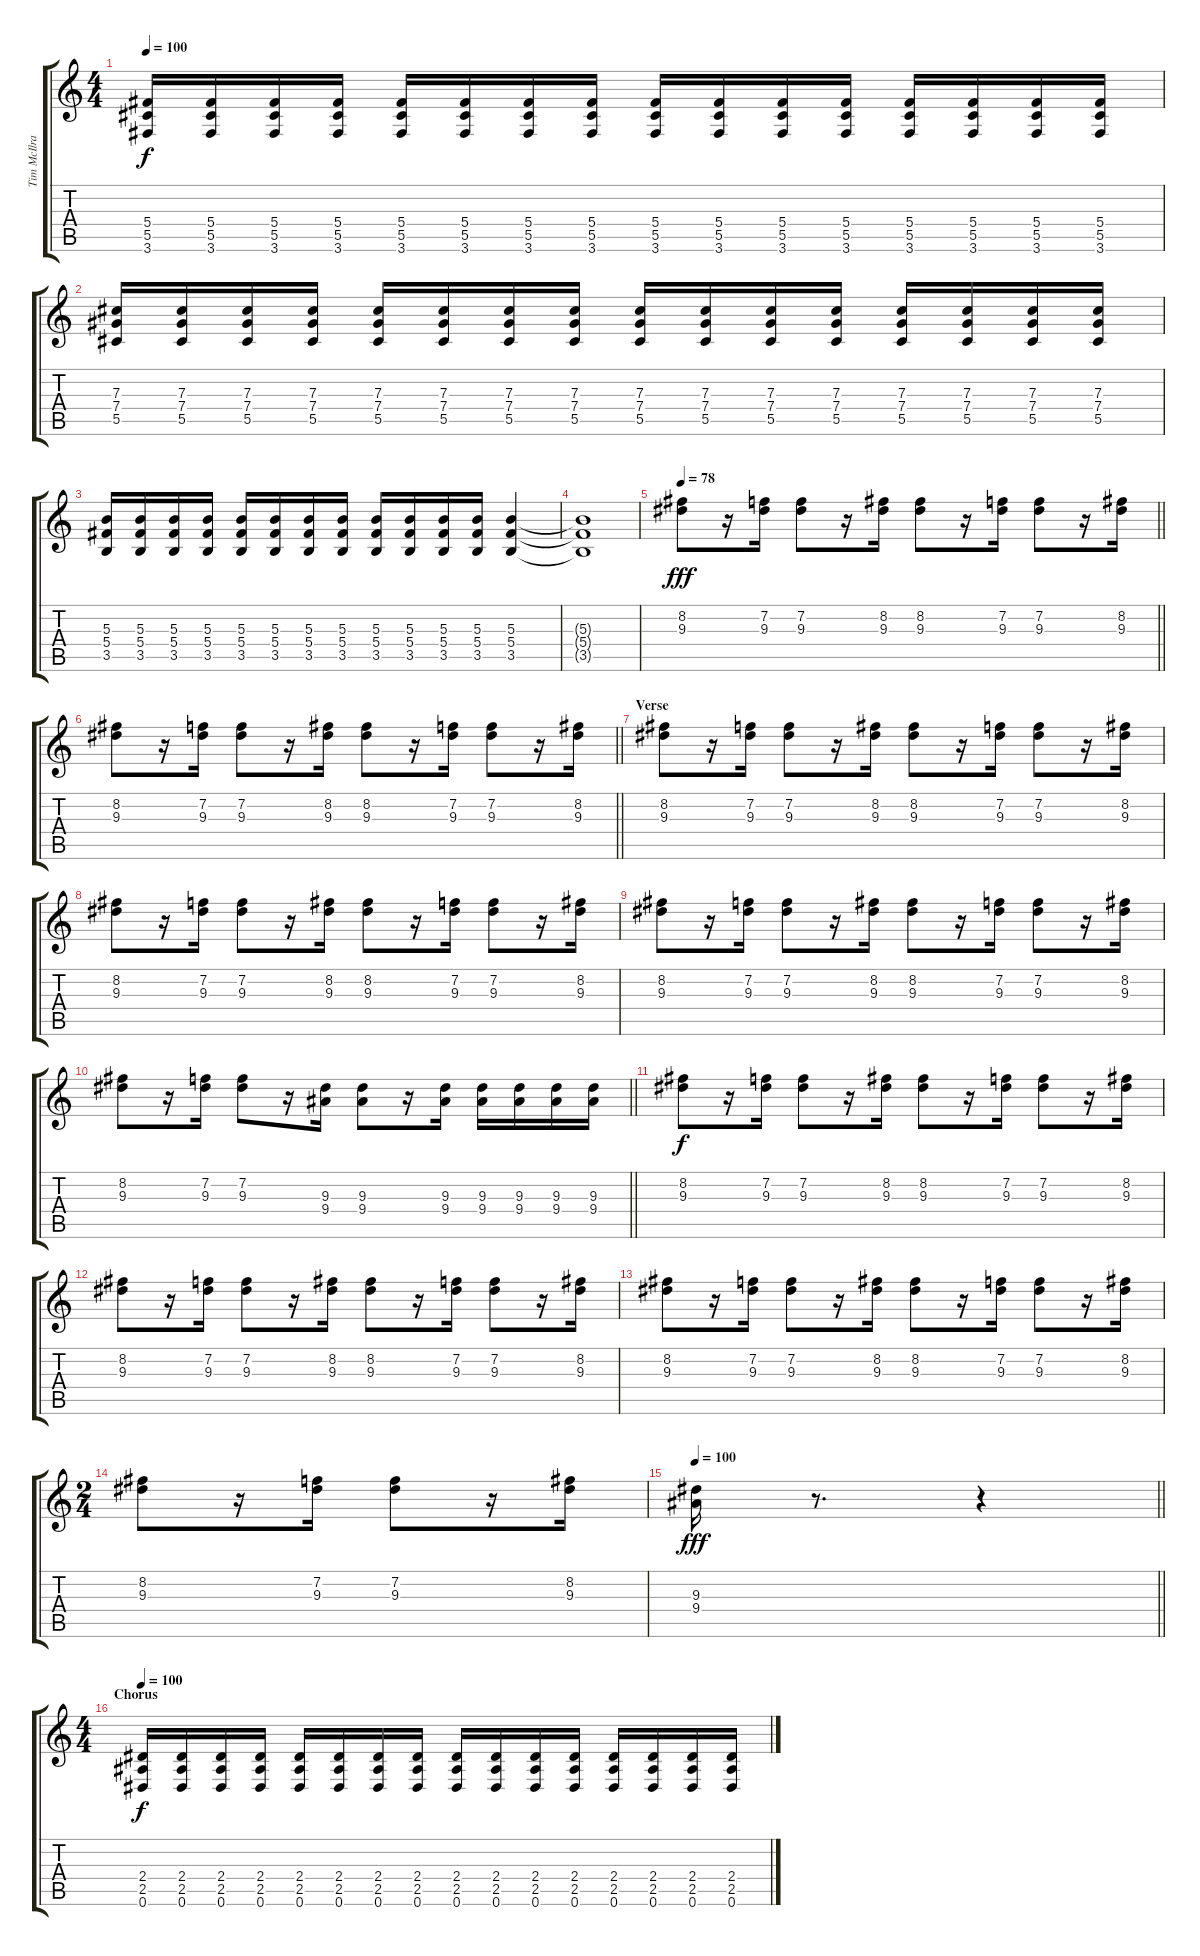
\track ("Tim McIlrath" "Tim McIlra") {instrument distortionguitar}
\staff {score tabs}
\tuning (Eb4 Bb3 Gb3 Db3 Ab2 Eb2) {hide}
\ts (4 4)
\tempo 100
\clef g2
\ks c
(5.4 5.5 3.6).16{dy f} (5.4 5.5 3.6).16 (5.4 5.5 3.6).16 (5.4 5.5 3.6).16 (5.4 5.5 3.6).16 (5.4 5.5 3.6).16 (5.4 5.5 3.6).16 (5.4 5.5 3.6).16 (5.4 5.5 3.6).16 (5.4 5.5 3.6).16 (5.4 5.5 3.6).16 (5.4 5.5 3.6).16 (5.4 5.5 3.6).16 (5.4 5.5 3.6).16 (5.4 5.5 3.6).16 (5.4 5.5 3.6).16 |
(7.3 7.4 5.5).16 (7.3 7.4 5.5).16 (7.3 7.4 5.5).16 (7.3 7.4 5.5).16 (7.3 7.4 5.5).16 (7.3 7.4 5.5).16 (7.3 7.4 5.5).16 (7.3 7.4 5.5).16 (7.3 7.4 5.5).16 (7.3 7.4 5.5).16 (7.3 7.4 5.5).16 (7.3 7.4 5.5).16 (7.3 7.4 5.5).16 (7.3 7.4 5.5).16 (7.3 7.4 5.5).16 (7.3 7.4 5.5).16 |
(5.3 5.4 3.5).16 (5.3 5.4 3.5).16 (5.3 5.4 3.5).16 (5.3 5.4 3.5).16 (5.3 5.4 3.5).16 (5.3 5.4 3.5).16 (5.3 5.4 3.5).16 (5.3 5.4 3.5).16 (5.3 5.4 3.5).16 (5.3 5.4 3.5).16 (5.3 5.4 3.5).16 (5.3 5.4 3.5).16 (5.3 5.4 3.5).4 |
(5.3{t} 5.4{t} 3.5{t}).1 |
\tempo 78
\barLineRight lightlight
(8.2 9.3).8{dy fff instrument electricguitarclean} r.16 (7.2 9.3).16 (7.2 9.3).8 r.16 (8.2 9.3).16 (8.2 9.3).8 r.16 (7.2 9.3).16 (7.2 9.3).8 r.16 (8.2 9.3).16 |
\barLineRight lightlight
(8.2 9.3).8 r.16 (7.2 9.3).16 (7.2 9.3).8 r.16 (8.2 9.3).16 (8.2 9.3).8 r.16 (7.2 9.3).16 (7.2 9.3).8 r.16 (8.2 9.3).16 |
\section ("" "Verse")
(8.2 9.3).8 r.16 (7.2 9.3).16 (7.2 9.3).8 r.16 (8.2 9.3).16 (8.2 9.3).8 r.16 (7.2 9.3).16 (7.2 9.3).8 r.16 (8.2 9.3).16 |
(8.2 9.3).8 r.16 (7.2 9.3).16 (7.2 9.3).8 r.16 (8.2 9.3).16 (8.2 9.3).8 r.16 (7.2 9.3).16 (7.2 9.3).8 r.16 (8.2 9.3).16 |
(8.2 9.3).8 r.16 (7.2 9.3).16 (7.2 9.3).8 r.16 (8.2 9.3).16 (8.2 9.3).8 r.16 (7.2 9.3).16 (7.2 9.3).8 r.16 (8.2 9.3).16 |
\barLineRight lightlight
(8.2 9.3).8 r.16 (7.2 9.3).16 (7.2 9.3).8 r.16 (9.3 9.4).16 (9.3 9.4).8 r.16 (9.3 9.4).16 (9.3 9.4).16 (9.3 9.4).16 (9.3 9.4).16 (9.3 9.4).16 |
(8.2 9.3).8{dy f} r.16 (7.2 9.3).16 (7.2 9.3).8 r.16 (8.2 9.3).16 (8.2 9.3).8 r.16 (7.2 9.3).16 (7.2 9.3).8 r.16 (8.2 9.3).16 |
(8.2 9.3).8 r.16 (7.2 9.3).16 (7.2 9.3).8 r.16 (8.2 9.3).16 (8.2 9.3).8 r.16 (7.2 9.3).16 (7.2 9.3).8 r.16 (8.2 9.3).16 |
(8.2 9.3).8 r.16 (7.2 9.3).16 (7.2 9.3).8 r.16 (8.2 9.3).16 (8.2 9.3).8 r.16 (7.2 9.3).16 (7.2 9.3).8 r.16 (8.2 9.3).16 |
\ts (2 4)
(8.2 9.3).8 r.16 (7.2 9.3).16 (7.2 9.3).8 r.16 (8.2 9.3).16 |
\tempo 100
\barLineRight lightlight
(9.3 9.4).16{dy fff} r.8{d} r.4 |
\ts (4 4)
\section ("" "Chorus")
\tempo 100
(2.4 2.5 0.6).16{dy f instrument distortionguitar} (2.4 2.5 0.6).16 (2.4 2.5 0.6).16 (2.4 2.5 0.6).16 (2.4 2.5 0.6).16 (2.4 2.5 0.6).16 (2.4 2.5 0.6).16 (2.4 2.5 0.6).16 (2.4 2.5 0.6).16 (2.4 2.5 0.6).16 (2.4 2.5 0.6).16 (2.4 2.5 0.6).16 (2.4 2.5 0.6).16 (2.4 2.5 0.6).16 (2.4 2.5 0.6).16 (2.4 2.5 0.6).16
